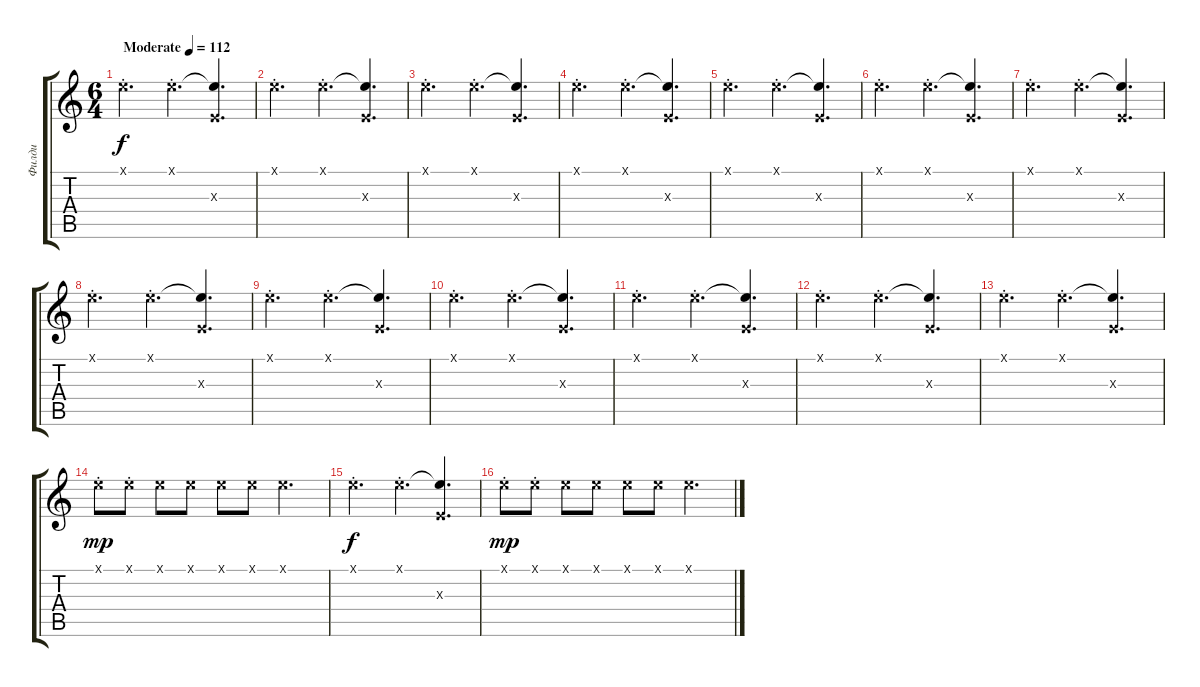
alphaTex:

\track ("Филди" "Филди") {instrument ocarina}
\staff {score tabs}
\tuning (D4 A3 F3 C3 G2 C2) {hide}
\ts (6 4)
\tempo (112 "Moderate")
\clef g2
\ks c
14.1{st x}.2{d dy f instrument ocarina} 14.1{st x}.4{d} (14.1{t} 11.3{x}).4{d} |
14.1{st x}.2{d} 14.1{st x}.4{d} (14.1{t} 11.3{x}).4{d} |
14.1{st x}.2{d} 14.1{st x}.4{d} (14.1{t} 11.3{x}).4{d} |
14.1{st x}.2{d} 14.1{st x}.4{d} (14.1{t} 11.3{x}).4{d} |
14.1{st x}.2{d} 14.1{st x}.4{d} (14.1{t} 11.3{x}).4{d} |
14.1{st x}.2{d} 14.1{st x}.4{d} (14.1{t} 11.3{x}).4{d} |
14.1{st x}.2{d} 14.1{st x}.4{d} (14.1{t} 11.3{x}).4{d} |
14.1{st x}.2{d} 14.1{st x}.4{d} (14.1{t} 11.3{x}).4{d} |
14.1{st x}.2{d} 14.1{st x}.4{d} (14.1{t} 11.3{x}).4{d} |
14.1{st x}.2{d} 14.1{st x}.4{d} (14.1{t} 11.3{x}).4{d} |
14.1{st x}.2{d} 14.1{st x}.4{d} (14.1{t} 11.3{x}).4{d} |
14.1{st x}.2{d} 14.1{st x}.4{d} (14.1{t} 11.3{x}).4{d} |
14.1{st x}.2{d} 14.1{st x}.4{d} (14.1{t} 11.3{x}).4{d} |
14.1{st x}.8{dy mp} 14.1{st x}.8 14.1{x}.8 14.1{x}.8 14.1{x}.8 14.1{x}.8 14.1{x}.2{d} |
14.1{st x}.2{d dy f} 14.1{st x}.4{d} (14.1{t} 11.3{x}).4{d} |
14.1{st x}.8{dy mp} 14.1{st x}.8 14.1{x}.8 14.1{x}.8 14.1{x}.8 14.1{x}.8 14.1{x}.2{d}
